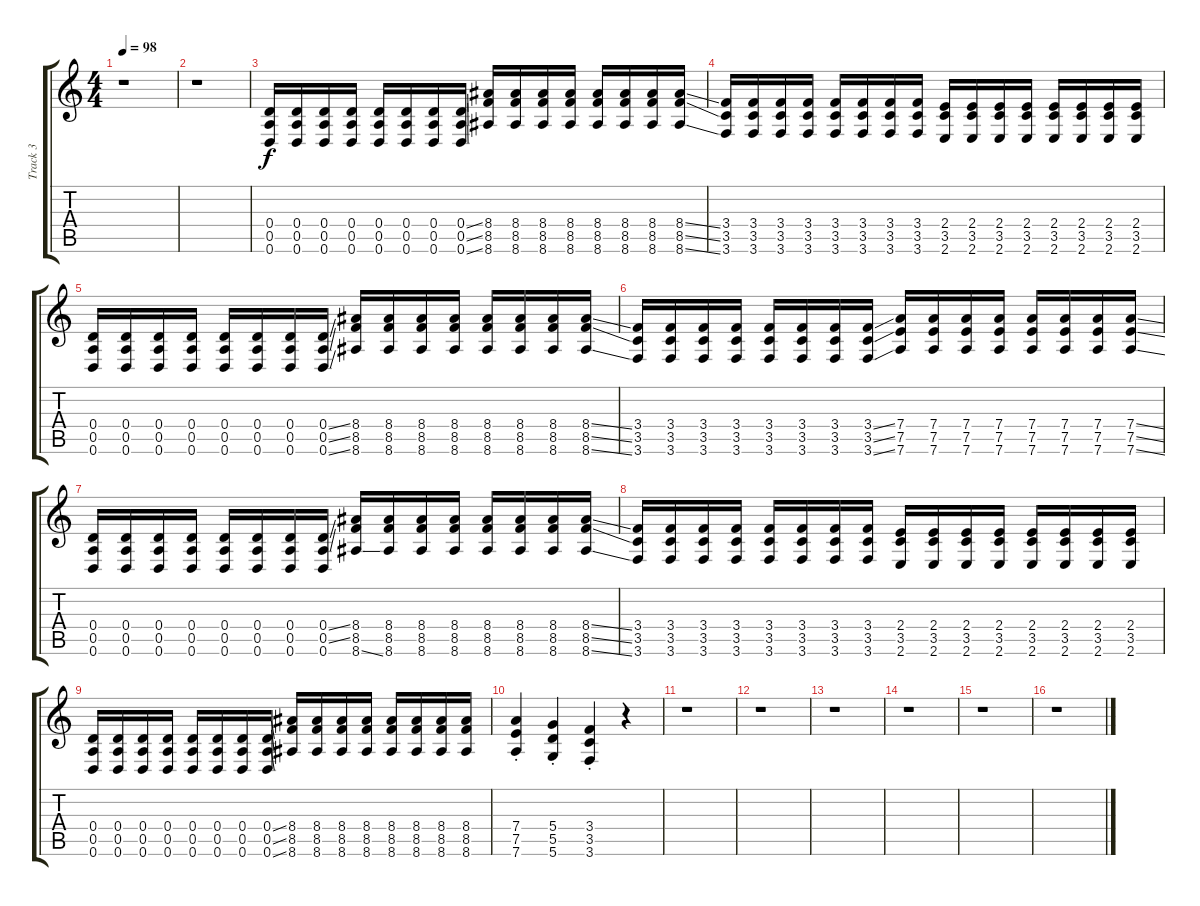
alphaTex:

\track ("Track 3" "Track 3") {instrument distortionguitar}
\staff {score tabs}
\tuning (E4 B3 G3 D3 A2 D2) {hide}
\ts (4 4)
\tempo 98
\clef g2
\ks c
r.1{dy f} |
r.1 |
(0.4 0.5 0.6).16 (0.4 0.5 0.6).16 (0.4 0.5 0.6).16 (0.4 0.5 0.6).16 (0.4 0.5 0.6).16 (0.4 0.5 0.6).16 (0.4 0.5 0.6).16 (0.4{ss} 0.5{ss} 0.6{ss}).16 (8.4 8.5 8.6).16 (8.4 8.5 8.6).16 (8.4 8.5 8.6).16 (8.4 8.5 8.6).16 (8.4 8.5 8.6).16 (8.4 8.5 8.6).16 (8.4 8.5 8.6).16 (8.4{ss} 8.5{ss} 8.6{ss}).16 |
(3.4 3.5 3.6).16 (3.4 3.5 3.6).16 (3.4 3.5 3.6).16 (3.4 3.5 3.6).16 (3.4 3.5 3.6).16 (3.4 3.5 3.6).16 (3.4 3.5 3.6).16 (3.4 3.5 3.6).16 (2.4 3.5 2.6).16 (2.4 3.5 2.6).16 (2.4 3.5 2.6).16 (2.4 3.5 2.6).16 (2.4 3.5 2.6).16 (2.4 3.5 2.6).16 (2.4 3.5 2.6).16 (2.4 3.5 2.6).16 |
(0.4 0.5 0.6).16 (0.4 0.5 0.6).16 (0.4 0.5 0.6).16 (0.4 0.5 0.6).16 (0.4 0.5 0.6).16 (0.4 0.5 0.6).16 (0.4 0.5 0.6).16 (0.4{ss} 0.5{ss} 0.6{ss}).16 (8.4 8.5 8.6).16 (8.4 8.5 8.6).16 (8.4 8.5 8.6).16 (8.4 8.5 8.6).16 (8.4 8.5 8.6).16 (8.4 8.5 8.6).16 (8.4 8.5 8.6).16 (8.4{ss} 8.5{ss} 8.6{ss}).16 |
(3.4 3.5 3.6).16 (3.4 3.5 3.6).16 (3.4 3.5 3.6).16 (3.4 3.5 3.6).16 (3.4 3.5 3.6).16 (3.4 3.5 3.6).16 (3.4 3.5 3.6).16 (3.4{ss} 3.5{ss} 3.6{ss}).16 (7.4 7.5 7.6).16 (7.4 7.5 7.6).16 (7.4 7.5 7.6).16 (7.4 7.5 7.6).16 (7.4 7.5 7.6).16 (7.4 7.5 7.6).16 (7.4 7.5 7.6).16 (7.4{ss} 7.5{ss} 7.6{ss}).16 |
(0.4 0.5 0.6).16 (0.4 0.5 0.6).16 (0.4 0.5 0.6).16 (0.4 0.5 0.6).16 (0.4 0.5 0.6).16 (0.4 0.5 0.6).16 (0.4 0.5 0.6).16 (0.4{ss} 0.5{ss} 0.6).16 (8.4 8.5 8.6{ss}).16 (8.4 8.5 8.6).16 (8.4 8.5 8.6).16 (8.4 8.5 8.6).16 (8.4 8.5 8.6).16 (8.4 8.5 8.6).16 (8.4 8.5 8.6).16 (8.4{ss} 8.5{ss} 8.6{ss}).16 |
(3.4 3.5 3.6).16 (3.4 3.5 3.6).16 (3.4 3.5 3.6).16 (3.4 3.5 3.6).16 (3.4 3.5 3.6).16 (3.4 3.5 3.6).16 (3.4 3.5 3.6).16 (3.4 3.5 3.6).16 (2.4 3.5 2.6).16 (2.4 3.5 2.6).16 (2.4 3.5 2.6).16 (2.4 3.5 2.6).16 (2.4 3.5 2.6).16 (2.4 3.5 2.6).16 (2.4 3.5 2.6).16 (2.4 3.5 2.6).16 |
(0.4 0.5 0.6).16 (0.4 0.5 0.6).16 (0.4 0.5 0.6).16 (0.4 0.5 0.6).16 (0.4 0.5 0.6).16 (0.4 0.5 0.6).16 (0.4 0.5 0.6).16 (0.4{ss} 0.5{ss} 0.6{ss}).16 (8.4 8.5 8.6).16 (8.4 8.5 8.6).16 (8.4 8.5 8.6).16 (8.4 8.5 8.6).16 (8.4 8.5 8.6).16 (8.4 8.5 8.6).16 (8.4 8.5 8.6).16 (8.4 8.5 8.6).16 |
(7.4{st} 7.5{st} 7.6{st}).4 (5.4{st} 5.5{st} 5.6{st}).4 (3.4{st} 3.5{st} 3.6{st}).4 r.4 |
r.1 |
r.1 |
r.1 |
r.1 |
r.1 |
r.1
